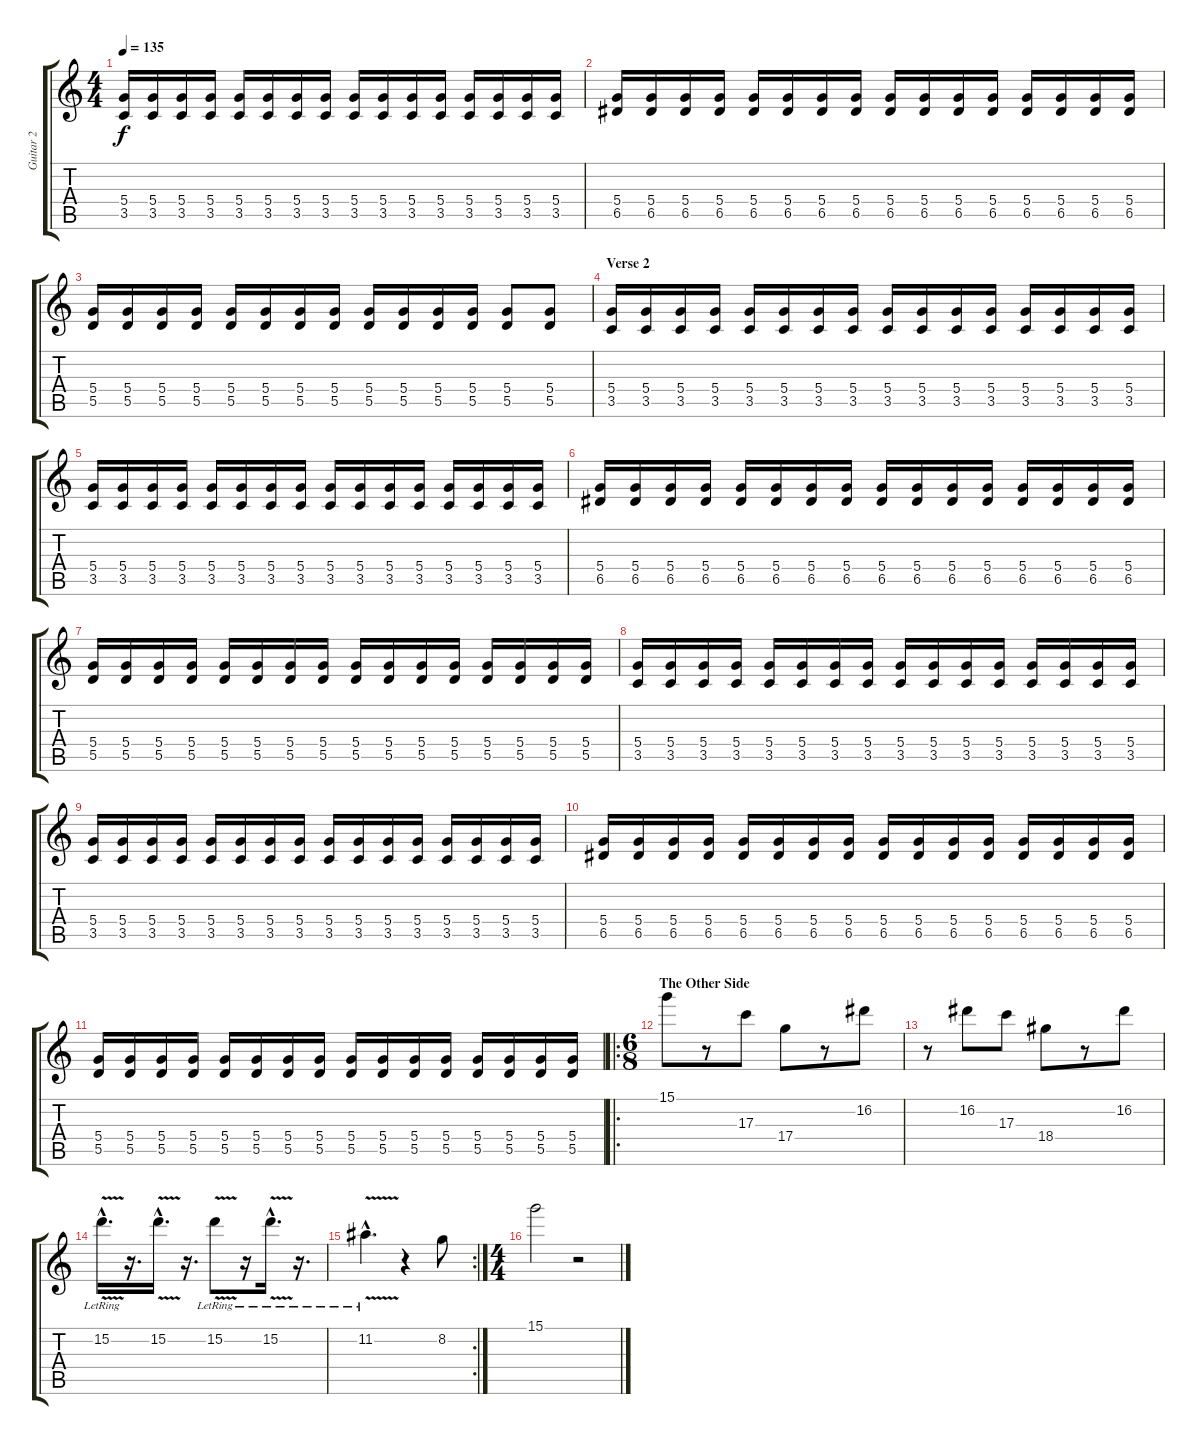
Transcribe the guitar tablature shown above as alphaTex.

\track ("Guitar 2" "Guitar 2") {instrument distortionguitar}
\staff {score tabs}
\tuning (E4 B3 G3 D3 A2 E2) {hide}
\ts (4 4)
\tempo 135
\clef g2
\ks c
(5.4 3.5).16{dy f} (5.4 3.5).16 (5.4 3.5).16 (5.4 3.5).16 (5.4 3.5).16 (5.4 3.5).16 (5.4 3.5).16 (5.4 3.5).16 (5.4 3.5).16 (5.4 3.5).16 (5.4 3.5).16 (5.4 3.5).16 (5.4 3.5).16 (5.4 3.5).16 (5.4 3.5).16 (5.4 3.5).16 |
(5.4 6.5).16 (5.4 6.5).16 (5.4 6.5).16 (5.4 6.5).16 (5.4 6.5).16 (5.4 6.5).16 (5.4 6.5).16 (5.4 6.5).16 (5.4 6.5).16 (5.4 6.5).16 (5.4 6.5).16 (5.4 6.5).16 (5.4 6.5).16 (5.4 6.5).16 (5.4 6.5).16 (5.4 6.5).16 |
(5.4 5.5).16 (5.4 5.5).16 (5.4 5.5).16 (5.4 5.5).16 (5.4 5.5).16 (5.4 5.5).16 (5.4 5.5).16 (5.4 5.5).16 (5.4 5.5).16 (5.4 5.5).16 (5.4 5.5).16 (5.4 5.5).16 (5.4 5.5).8 (5.4 5.5).8 |
\section ("" "Verse 2")
(5.4 3.5).16 (5.4 3.5).16 (5.4 3.5).16 (5.4 3.5).16 (5.4 3.5).16 (5.4 3.5).16 (5.4 3.5).16 (5.4 3.5).16 (5.4 3.5).16 (5.4 3.5).16 (5.4 3.5).16 (5.4 3.5).16 (5.4 3.5).16 (5.4 3.5).16 (5.4 3.5).16 (5.4 3.5).16 |
(5.4 3.5).16 (5.4 3.5).16 (5.4 3.5).16 (5.4 3.5).16 (5.4 3.5).16 (5.4 3.5).16 (5.4 3.5).16 (5.4 3.5).16 (5.4 3.5).16 (5.4 3.5).16 (5.4 3.5).16 (5.4 3.5).16 (5.4 3.5).16 (5.4 3.5).16 (5.4 3.5).16 (5.4 3.5).16 |
(5.4 6.5).16 (5.4 6.5).16 (5.4 6.5).16 (5.4 6.5).16 (5.4 6.5).16 (5.4 6.5).16 (5.4 6.5).16 (5.4 6.5).16 (5.4 6.5).16 (5.4 6.5).16 (5.4 6.5).16 (5.4 6.5).16 (5.4 6.5).16 (5.4 6.5).16 (5.4 6.5).16 (5.4 6.5).16 |
(5.4 5.5).16 (5.4 5.5).16 (5.4 5.5).16 (5.4 5.5).16 (5.4 5.5).16 (5.4 5.5).16 (5.4 5.5).16 (5.4 5.5).16 (5.4 5.5).16 (5.4 5.5).16 (5.4 5.5).16 (5.4 5.5).16 (5.4 5.5).16 (5.4 5.5).16 (5.4 5.5).16 (5.4 5.5).16 |
(5.4 3.5).16 (5.4 3.5).16 (5.4 3.5).16 (5.4 3.5).16 (5.4 3.5).16 (5.4 3.5).16 (5.4 3.5).16 (5.4 3.5).16 (5.4 3.5).16 (5.4 3.5).16 (5.4 3.5).16 (5.4 3.5).16 (5.4 3.5).16 (5.4 3.5).16 (5.4 3.5).16 (5.4 3.5).16 |
(5.4 3.5).16 (5.4 3.5).16 (5.4 3.5).16 (5.4 3.5).16 (5.4 3.5).16 (5.4 3.5).16 (5.4 3.5).16 (5.4 3.5).16 (5.4 3.5).16 (5.4 3.5).16 (5.4 3.5).16 (5.4 3.5).16 (5.4 3.5).16 (5.4 3.5).16 (5.4 3.5).16 (5.4 3.5).16 |
(5.4 6.5).16 (5.4 6.5).16 (5.4 6.5).16 (5.4 6.5).16 (5.4 6.5).16 (5.4 6.5).16 (5.4 6.5).16 (5.4 6.5).16 (5.4 6.5).16 (5.4 6.5).16 (5.4 6.5).16 (5.4 6.5).16 (5.4 6.5).16 (5.4 6.5).16 (5.4 6.5).16 (5.4 6.5).16 |
(5.4 5.5).16 (5.4 5.5).16 (5.4 5.5).16 (5.4 5.5).16 (5.4 5.5).16 (5.4 5.5).16 (5.4 5.5).16 (5.4 5.5).16 (5.4 5.5).16 (5.4 5.5).16 (5.4 5.5).16 (5.4 5.5).16 (5.4 5.5).16 (5.4 5.5).16 (5.4 5.5).16 (5.4 5.5).16 |
\ro
\ts (6 8)
\section ("" "The Other Side")
15.1.8 r.8 17.3.8 17.4.8 r.8 16.2.8 |
r.8 16.2.8 17.3.8 18.4.8 r.8 16.2.8 |
15.2{v hac lr}.16{d balance 0} r.16{d} 15.2{v hac}.16{d} r.16{d} 15.2{v lr}.8 r.16 15.2{v hac lr}.16{d} r.16{d} |
\rc 2
11.2{v hac lr}.4{d} r.4 8.2.8 |
\ts (4 4)
15.1.2 r.2
